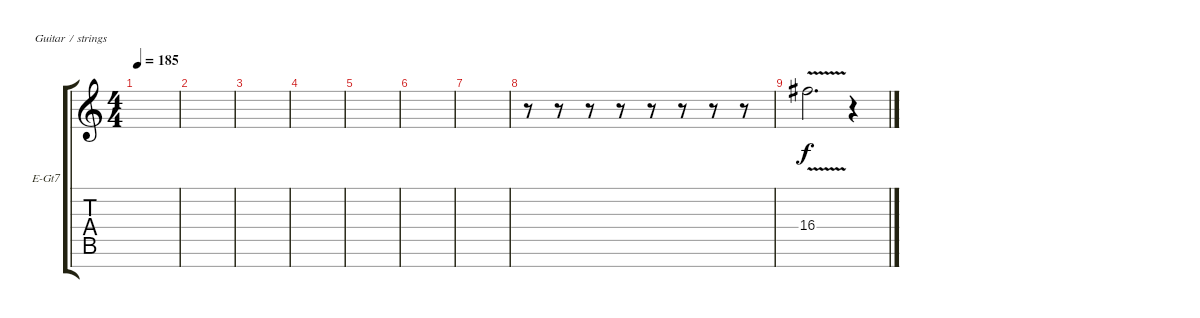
\defaultSystemsLayout 4
\bracketExtendMode groupsimilarinstruments
\firstSystemTrackNameOrientation horizontal
\otherSystemsTrackNameOrientation horizontal
\track ("Harmony Guitar" "E-Gt7") {instrument overdrivenguitar}
\staff {score tabs}
\tuning (E4 B3 G3 D3 A2 E2 B1)
\ts (4 4)
\tempo 185
\clef g2
\scale
0.333333
\ks c
|
\scale
0.333333 |
\scale
0.333333 |
\scale
0.333333 |
\scale
0.333333 |
\scale
0.333333 |
\scale
0.333333 |
\scale
0.333333 r.8 r.8 r.8 r.8 r.8 r.8 r.8 r.8 |
\scale
0.333333 16.4{v}.2{d} r.4 |
\scale
0.333333 |
\scale
0.333333 |
\scale
0.333333 |
\scale
0.333333 |
\scale
0.333333 |
\scale
0.333333 |
\scale
0.333333
